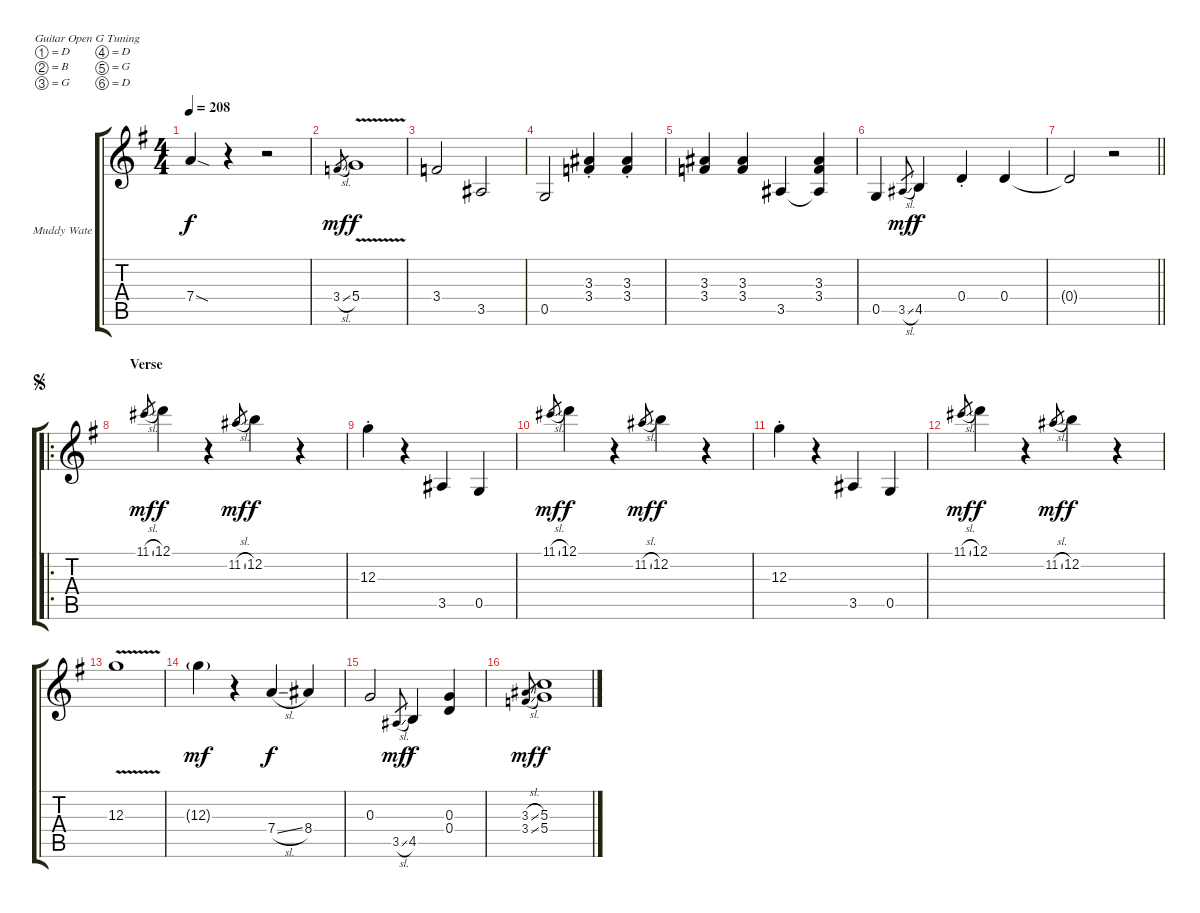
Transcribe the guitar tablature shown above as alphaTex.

\bracketExtendMode groupsimilarinstruments
\firstSystemTrackNameOrientation horizontal
\otherSystemsTrackNameOrientation horizontal
\track ("Muddy Waters" "Muddy Wate") {instrument electricguitarjazz}
\staff {score tabs}
\tuning (D4 B3 G3 D3 G2 D2)
\ts (4 4)
\tempo 208
\clef g2
\ks g
7.4{sod}.4{dy f} r.4 r.2 |
3.4{sl}.8{gr dy mf} 5.4{v}.1{dy f} |
3.4.2 3.5.2 |
0.5.2 (3.3{st} 3.4).4 (3.3 3.4{st}).4 |
(3.3 3.4).4 (3.3 3.4).4 3.5.4 (3.3 3.4 3.5{t}).4 |
0.5.4 3.5{sl}.8{gr dy mf} 4.5.4{dy f} 0.4{st}.4 0.4.4 |
\barLineRight lightlight
0.4{t}.2 r.2 |
\ro
\section ("" "Verse")
\jump segno
11.1{sl}.8{gr dy mf} 12.1.4{dy f} r.4 11.2{sl}.8{gr dy mf} 12.2.4{dy f} r.4 |
12.3{st}.4 r.4 3.5.4 0.5.4 |
11.1{sl}.8{gr dy mf} 12.1.4{dy f} r.4 11.2{sl}.8{gr dy mf} 12.2.4{dy f} r.4 |
12.3{st}.4 r.4 3.5.4 0.5.4 |
11.1{sl}.8{gr dy mf} 12.1.4{dy f} r.4 11.2{sl}.8{gr dy mf} 12.2.4{dy f} r.4 |
12.3{v}.1 |
12.3{g}.4{dy mf} r.4 7.4{sl}.4{dy f} 8.4.4 |
0.3.2 3.5{sl}.8{gr dy mf} 4.5.4{dy f} (0.3 0.4).4 |
(3.3{sl} 3.4{sl}).8{gr dy mf} (5.3 5.4).1{dy f}
